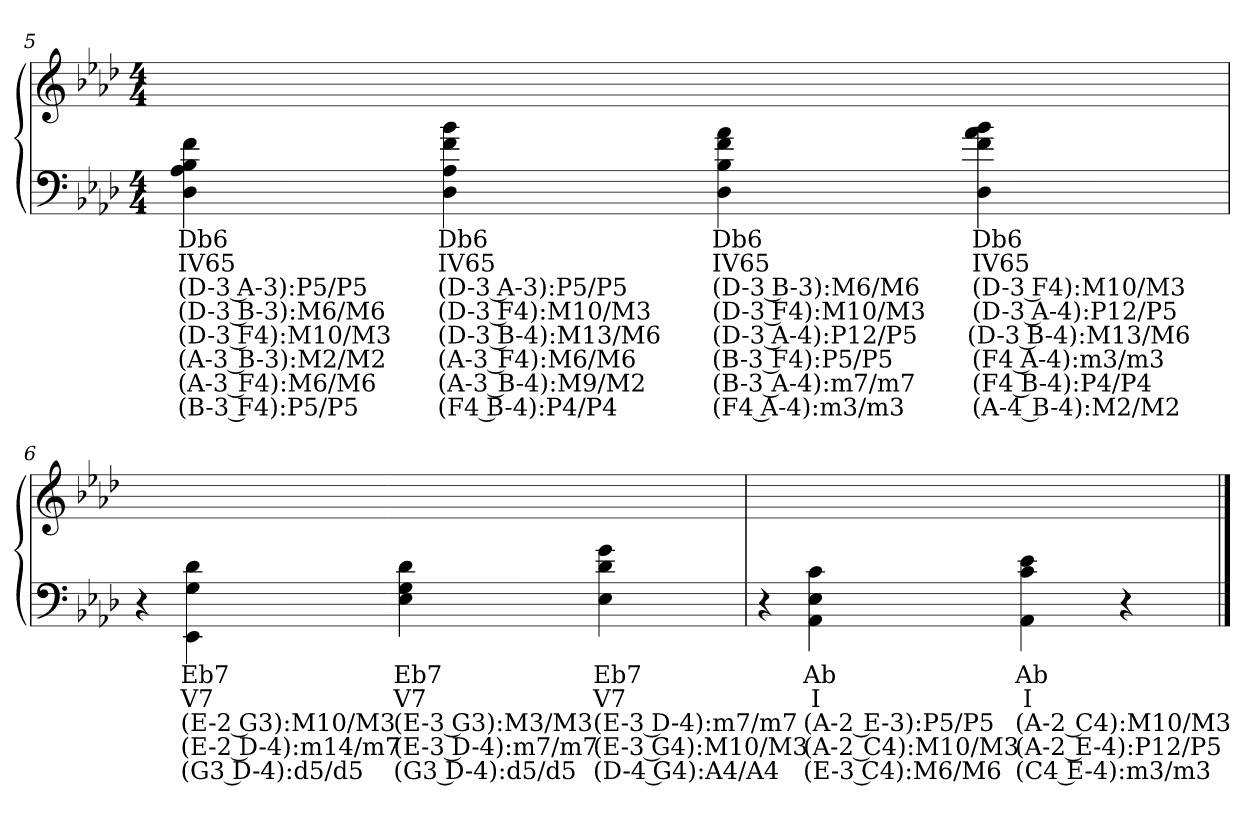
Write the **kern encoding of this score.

**kern	**text	**text	**text	**text	**text	**text	**text	**text	**kern
*part2	*part2	*part2	*part2	*part2	*part2	*part2	*part2	*part2	*part1
*staff2	*staff2	*staff2	*staff2	*staff2	*staff2	*staff2	*staff2	*staff2	*staff1
*clefF4	*	*	*	*	*	*	*	*	*clefG2
*k[b-e-a-d-]	*	*	*	*	*	*	*	*	*k[b-e-a-d-]
*A-:	*	*	*	*	*	*	*	*	*A-:
*M4/4	*	*	*	*	*	*	*	*	*M4/4
=5	=5	=5	=5	=5	=5	=5	=5	=5	=5
4D- 4A- 4B- 4f	Db6	IV65	(D-3 A-3):P5/P5	(D-3 B-3):M6/M6	(D-3 F4):M10/M3	(A-3 B-3):M2/M2	(A-3 F4):M6/M6	(B-3 F4):P5/P5	1ryy
4D- 4A- 4f 4b-	Db6	IV65	(D-3 A-3):P5/P5	(D-3 F4):M10/M3	(D-3 B-4):M13/M6	(A-3 F4):M6/M6	(A-3 B-4):M9/M2	(F4 B-4):P4/P4	.
4D- 4B- 4f 4a-	Db6	IV65	(D-3 B-3):M6/M6	(D-3 F4):M10/M3	(D-3 A-4):P12/P5	(B-3 F4):P5/P5	(B-3 A-4):m7/m7	(F4 A-4):m3/m3	.
4D- 4f 4a- 4b-	Db6	IV65	(D-3 F4):M10/M3	(D-3 A-4):P12/P5	(D-3 B-4):M13/M6	(F4 A-4):m3/m3	(F4 B-4):P4/P4	(A-4 B-4):M2/M2	.
=6	=6	=6	=6	=6	=6	=6	=6	=6	=6
4r	.	.	.	.	.	.	.	.	1ryy
4EE- 4G 4d-	Eb7	V7	(E-2 G3):M10/M3	(E-2 D-4):m14/m7	(G3 D-4):d5/d5	.	.	.	.
4E- 4G 4d-	Eb7	V7	(E-3 G3):M3/M3	(E-3 D-4):m7/m7	(G3 D-4):d5/d5	.	.	.	.
4E- 4d- 4g	Eb7	V7	(E-3 D-4):m7/m7	(E-3 G4):M10/M3	(D-4 G4):A4/A4	.	.	.	.
=7	=7	=7	=7	=7	=7	=7	=7	=7	=7
4r	.	.	.	.	.	.	.	.	1ryy
4AA- 4E- 4c	Ab	I	(A-2 E-3):P5/P5	(A-2 C4):M10/M3	(E-3 C4):M6/M6	.	.	.	.
4AA- 4c 4e-	Ab	I	(A-2 C4):M10/M3	(A-2 E-4):P12/P5	(C4 E-4):m3/m3	.	.	.	.
4r	.	.	.	.	.	.	.	.	.
==	==	==	==	==	==	==	==	==	==
*-	*-	*-	*-	*-	*-	*-	*-	*-	*-
